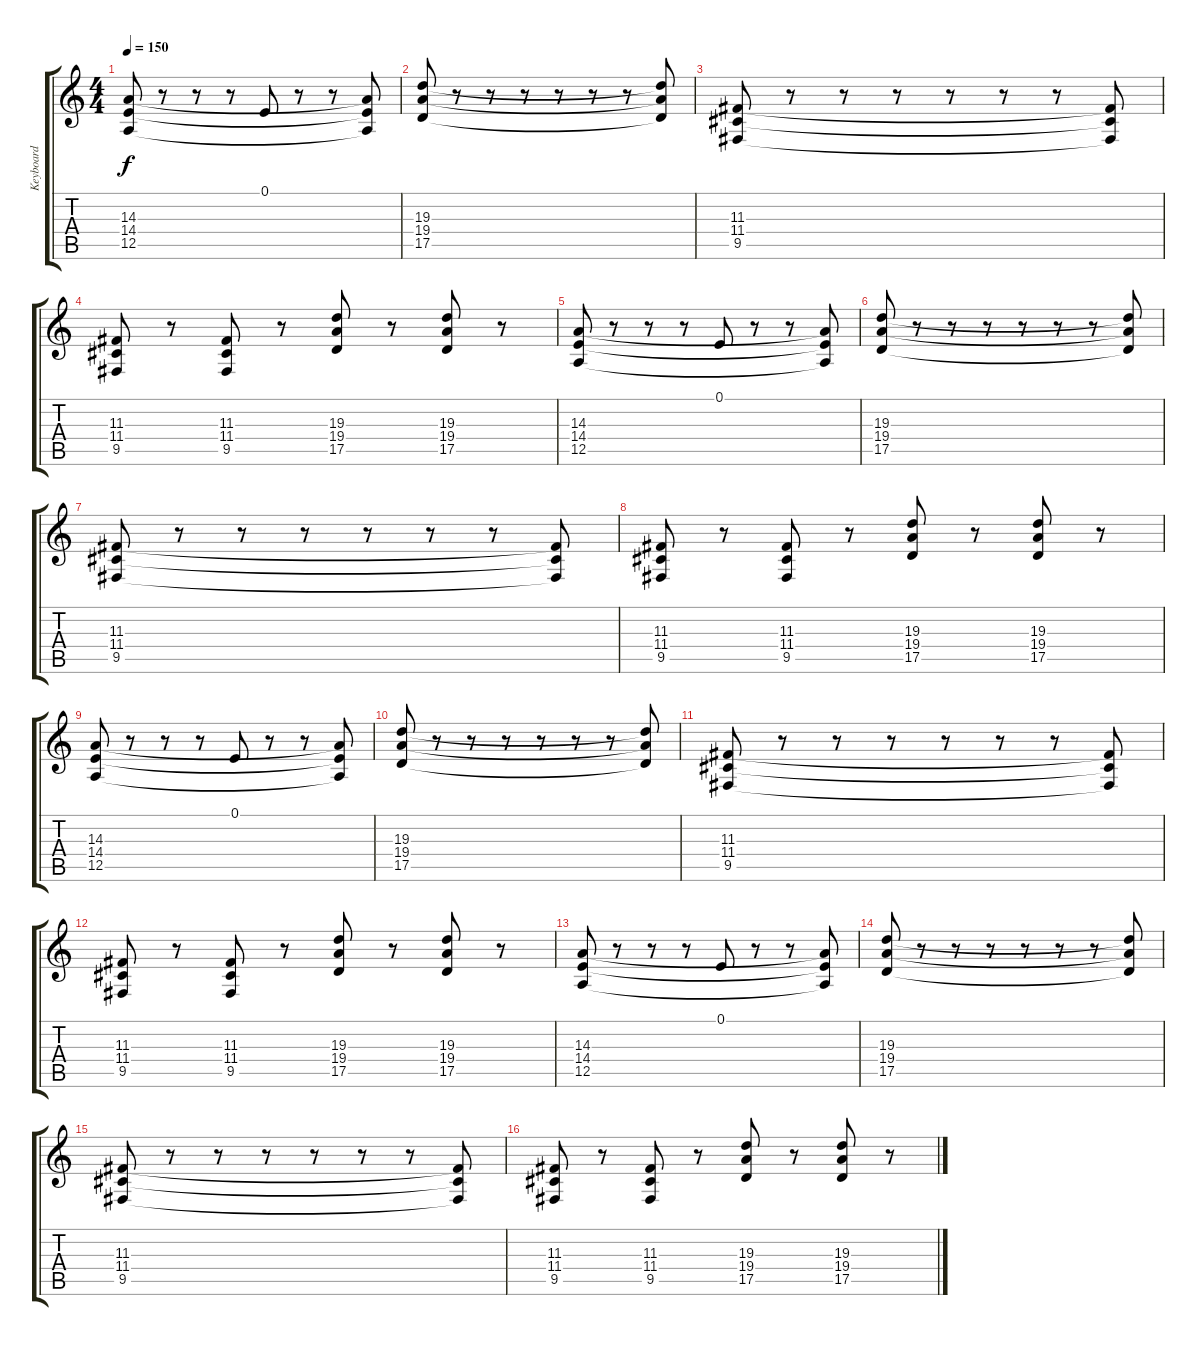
\track ("Keyboard" "Keyboard") {instrument lead5charang}
\staff {score tabs}
\tuning (E4 B3 G3 D3 A2 E2) {hide}
\ts (4 4)
\tempo 150
\clef g2
\ks c
(14.3 14.4 12.5).8{dy f} r.8 r.8 r.8 0.1.8 r.8 r.8 (14.3{t} 14.4{t} 12.5{t}).8 |
(19.3 19.4 17.5).8 r.8 r.8 r.8 r.8 r.8 r.8 (19.3{t} 19.4{t} 17.5{t}).8 |
(11.3 11.4 9.5).8 r.8 r.8 r.8 r.8 r.8 r.8 (11.3{t} 11.4{t} 9.5{t}).8 |
(11.3 11.4 9.5).8 r.8 (11.3 11.4 9.5).8 r.8 (19.3 19.4 17.5).8 r.8 (19.3 19.4 17.5).8 r.8 |
(14.3 14.4 12.5).8 r.8 r.8 r.8 0.1.8 r.8 r.8 (14.3{t} 14.4{t} 12.5{t}).8 |
(19.3 19.4 17.5).8 r.8 r.8 r.8 r.8 r.8 r.8 (19.3{t} 19.4{t} 17.5{t}).8 |
(11.3 11.4 9.5).8 r.8 r.8 r.8 r.8 r.8 r.8 (11.3{t} 11.4{t} 9.5{t}).8 |
(11.3 11.4 9.5).8 r.8 (11.3 11.4 9.5).8 r.8 (19.3 19.4 17.5).8 r.8 (19.3 19.4 17.5).8 r.8 |
(14.3 14.4 12.5).8 r.8 r.8 r.8 0.1.8 r.8 r.8 (14.3{t} 14.4{t} 12.5{t}).8 |
(19.3 19.4 17.5).8 r.8 r.8 r.8 r.8 r.8 r.8 (19.3{t} 19.4{t} 17.5{t}).8 |
(11.3 11.4 9.5).8 r.8 r.8 r.8 r.8 r.8 r.8 (11.3{t} 11.4{t} 9.5{t}).8 |
(11.3 11.4 9.5).8 r.8 (11.3 11.4 9.5).8 r.8 (19.3 19.4 17.5).8 r.8 (19.3 19.4 17.5).8 r.8 |
(14.3 14.4 12.5).8 r.8 r.8 r.8 0.1.8 r.8 r.8 (14.3{t} 14.4{t} 12.5{t}).8 |
(19.3 19.4 17.5).8 r.8 r.8 r.8 r.8 r.8 r.8 (19.3{t} 19.4{t} 17.5{t}).8 |
(11.3 11.4 9.5).8 r.8 r.8 r.8 r.8 r.8 r.8 (11.3{t} 11.4{t} 9.5{t}).8 |
(11.3 11.4 9.5).8 r.8 (11.3 11.4 9.5).8 r.8 (19.3 19.4 17.5).8 r.8 (19.3 19.4 17.5).8 r.8
